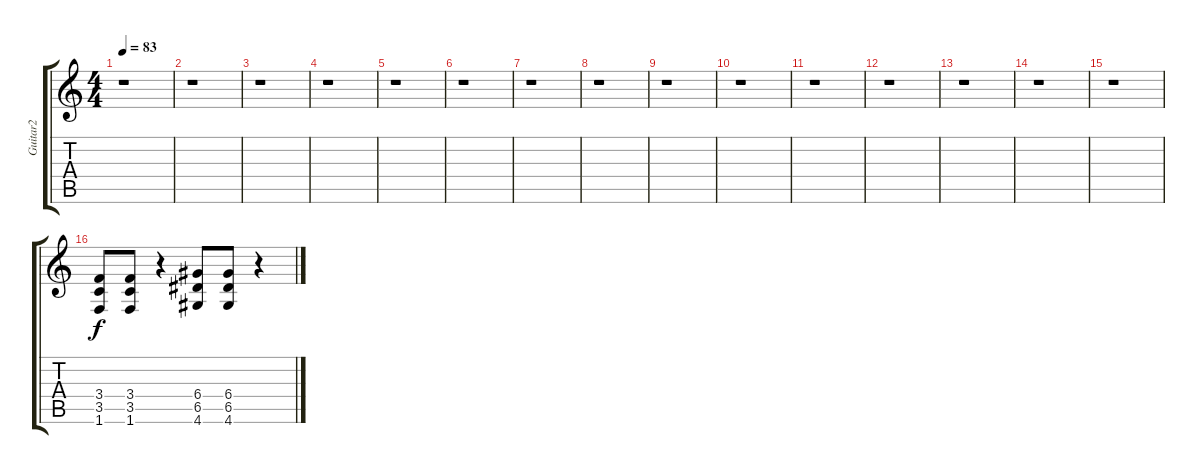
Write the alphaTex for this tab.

\track ("Guitar2" "Guitar2") {instrument distortionguitar}
\staff {score tabs}
\tuning (E4 B3 G3 D3 A2 E2) {hide}
\ts (4 4)
\tempo 83
\clef g2
\ks c
r.1{dy f} |
r.1 |
r.1 |
r.1 |
r.1 |
r.1 |
r.1 |
r.1 |
r.1 |
r.1 |
r.1 |
r.1 |
r.1 |
r.1 |
r.1 |
(3.4 3.5 1.6).8 (3.4 3.5 1.6).8 r.4 (6.4 6.5 4.6).8 (6.4 6.5 4.6).8 r.4
